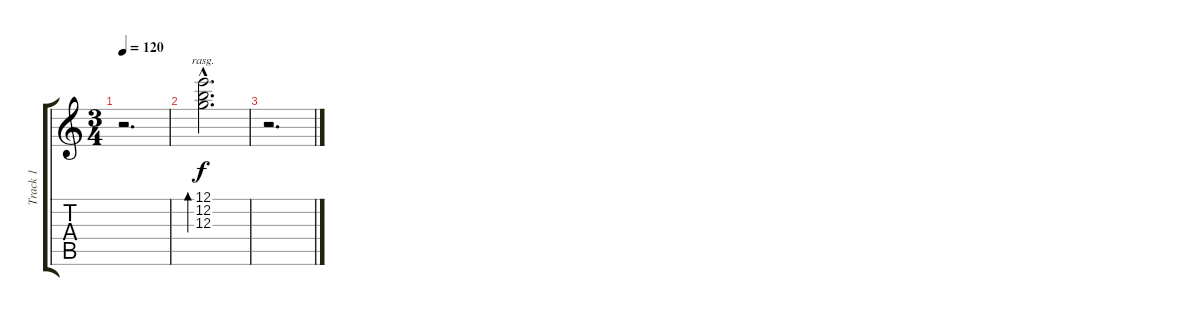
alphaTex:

\track ("Track 1" "Track 1") {instrument acousticguitarnylon}
\staff {score tabs}
\tuning (E4 B3 G3 D3 A2 E2) {hide}
\ts (3 4)
\tempo 120
\clef g2
\ks c
r.2{d dy f} |
(12.1{hac} 12.2{hac} 12.3{hac}).2{d bd 240 rasg ii} |
r.2{d}
